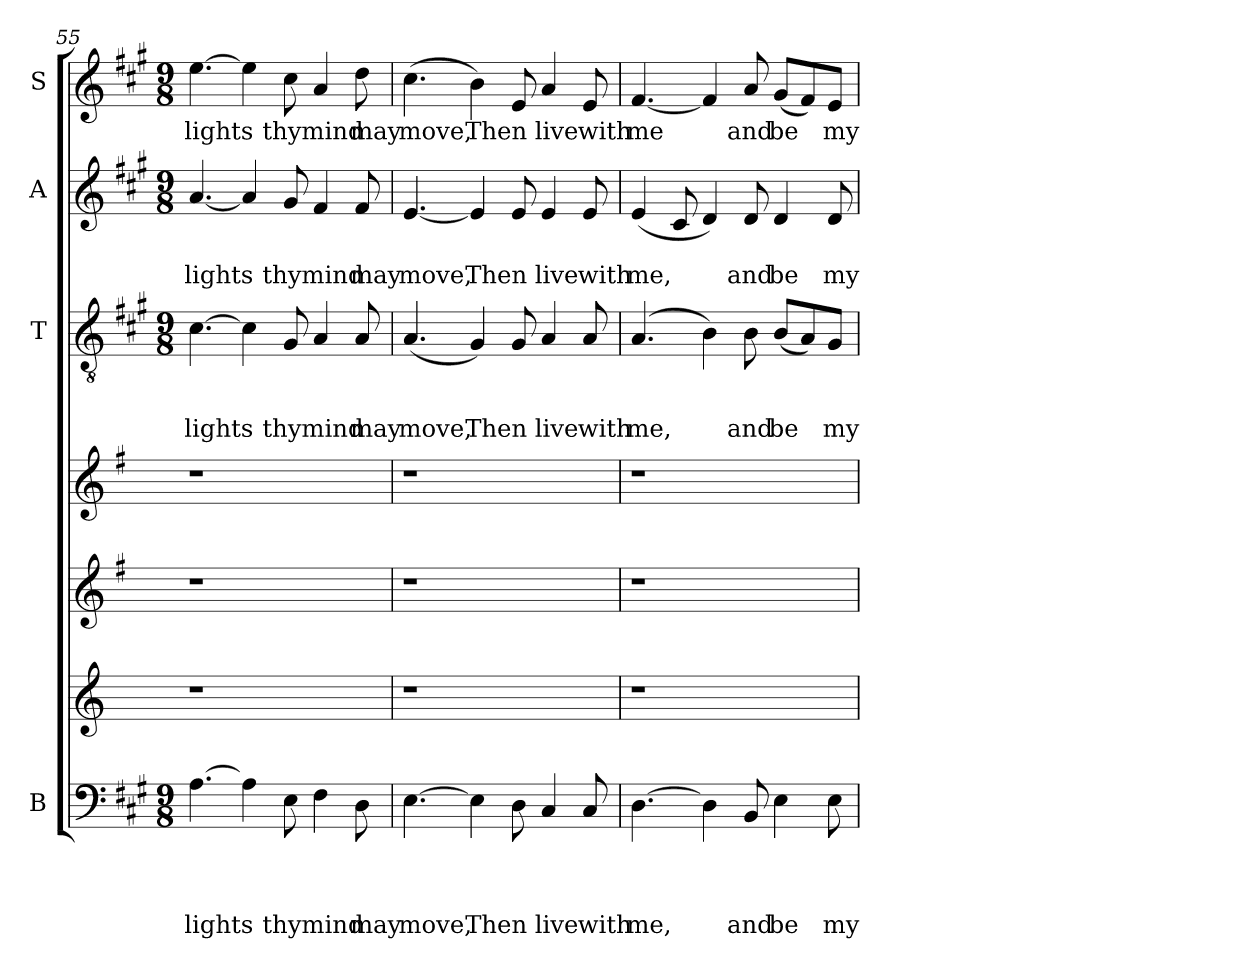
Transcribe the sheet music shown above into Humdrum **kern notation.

**kern	**text	**text	**text	**text	**kern	**kern	**kern	**kern	**text	**text	**text	**kern	**text	**text	**kern	**text
*part7	*part7	*part7	*part7	*part7	*part6	*part5	*part4	*part3	*part3	*part3	*part3	*part2	*part2	*part2	*part1	*part1
*staff7	*staff7	*staff7	*staff7	*staff7	*staff6	*staff5	*staff4	*staff3	*staff3	*staff3	*staff3	*staff2	*staff2	*staff2	*staff1	*staff1
*I"B	*	*	*	*	*	*	*	*I"T	*	*	*	*I"A	*	*	*I"S	*
*clefF4	*	*	*	*	*clefG2	*clefG2	*clefG2	*clefGv2	*	*	*	*clefG2	*	*	*clefG2	*
*ITrd-2c-3	*	*	*	*	*	*ITrd-3c-5	*ITrd-3c-5	*ITrd-2c-3	*	*	*	*ITrd-2c-3	*	*	*ITrd-2c-3	*
*k[]	*	*	*	*	*k[]	*k[]	*k[]	*k[]	*	*	*	*k[]	*	*	*k[]	*
*C:	*	*	*	*	*C:	*C:	*C:	*C:	*	*	*	*C:	*	*	*C:	*
*M9/8	*	*	*	*	*	*	*	*M9/8	*	*	*	*M9/8	*	*	*M9/8	*
=55	=55	=55	=55	=55	=55	=55	=55	=55	=55	=55	=55	=55	=55	=55	=55	=55
!	!	!	!	!LO:LY:b	!	!	!	!	!	!	!LO:LY:b	!	!	!LO:LY:b	!	!LO:LY:b
[>4.c\	.	.	.	lights	1r	1r	1r	[>4.e\	.	.	-lights	[<4.cc/	.	lights	[>4.gg\	lights
4c\]	.	.	.	.	.	.	.	4e\]	.	.	.	4cc/]	.	.	4gg\]	.
!	!	!	!	!LO:LY:b	!	!	!	!	!	!	!LO:LY:b	!	!	!LO:LY:b	!	!LO:LY:b
8G\	.	.	.	thymind	.	.	.	8B/	.	.	thymind	8b/	.	thymind	8ee\	thymind
4A\	.	.	.	.	.	.	.	4c/	.	.	.	4a/	.	.	4cc/	.
!	!	!	!	!LO:LY:b	!	!	!	!	!	!	!LO:LY:b	!	!	!LO:LY:b	!	!LO:LY:b
8F\	.	.	.	may	8ryy	8ryy	8ryy	8c/	.	.	may	8a/	.	may	8ff\	may
=56	=56	=56	=56	=56	=56	=56	=56	=56	=56	=56	=56	=56	=56	=56	=56	=56
!	!	!	!	!LO:LY:b	!	!	!	!	!	!	!LO:LY:b	!	!	!LO:LY:b	!	!LO:LY:b
[>4.G\	.	.	.	move,	1r	1r	1r	(<4.c/	.	.	move,	[<4.g/	.	move,	(>4.ee\	move,
!	!	!	!	!LO:LY:b	!	!	!	!	!	!	!LO:LY:b	!	!	!LO:LY:b	!	!LO:LY:b
4G\]	.	.	.	Then	.	.	.	4B/)	.	.	Then	4g/]	.	Then	4dd\)	Then
8F\	.	.	.	.	.	.	.	8B/	.	.	.	8g/	.	.	8g/	.
!	!	!	!	!LO:LY:b	!	!	!	!	!	!	!LO:LY:b	!	!	!LO:LY:b	!	!LO:LY:b
4E/	.	.	.	live	.	.	.	4c/	.	.	live	4g/	.	live	4cc/	live
!	!	!	!	!LO:LY:b	!	!	!	!	!	!	!LO:LY:b	!	!	!LO:LY:b	!	!LO:LY:b
8E/	.	.	.	with	8ryy	8ryy	8ryy	8c/	.	.	with	8g/	.	with	8g/	with
=57	=57	=57	=57	=57	=57	=57	=57	=57	=57	=57	=57	=57	=57	=57	=57	=57
!	!	!	!	!LO:LY:b	!	!	!	!	!	!	!LO:LY:b	!	!	!LO:LY:b	!	!LO:LY:b
[>4.F\	.	.	.	me,	1r	1r	1r	(4.c/	.	.	me,	(<4g/	.	me,	[<4.a/	me
.	.	.	.	.	.	.	.	.	.	.	.	8e/	.	.	.	.
4F\]	.	.	.	.	.	.	.	4d\)	.	.	.	4f/)	.	.	4a/]	.
!	!	!	!	!LO:LY:b	!	!	!	!	!	!	!LO:LY:b	!	!	!LO:LY:b	!	!LO:LY:b
8D/	.	.	.	and	.	.	.	8d\	.	.	and	8f/	.	and	8cc/	and
!	!	!	!	!LO:LY:b	!	!	!	!	!	!	!LO:LY:b	!	!	!LO:LY:b	!	!LO:LY:b
4G\	.	.	.	be	.	.	.	(<8d/L	.	.	be	4f/	.	be	(<8b/L	be
.	.	.	.	.	.	.	.	8c/)	.	.	.	.	.	.	8a/)	.
!	!	!	!	!LO:LY:b	!	!	!	!	!	!	!LO:LY:b	!	!	!LO:LY:b	!	!LO:LY:b
8G\	.	.	.	my	8ryy	8ryy	8ryy	8B/J	.	.	my	8f/	.	my	8g/J	my
=	=	=	=	=	=	=	=	=	=	=	=	=	=	=	=	=
*-	*-	*-	*-	*-	*-	*-	*-	*-	*-	*-	*-	*-	*-	*-	*-	*-
